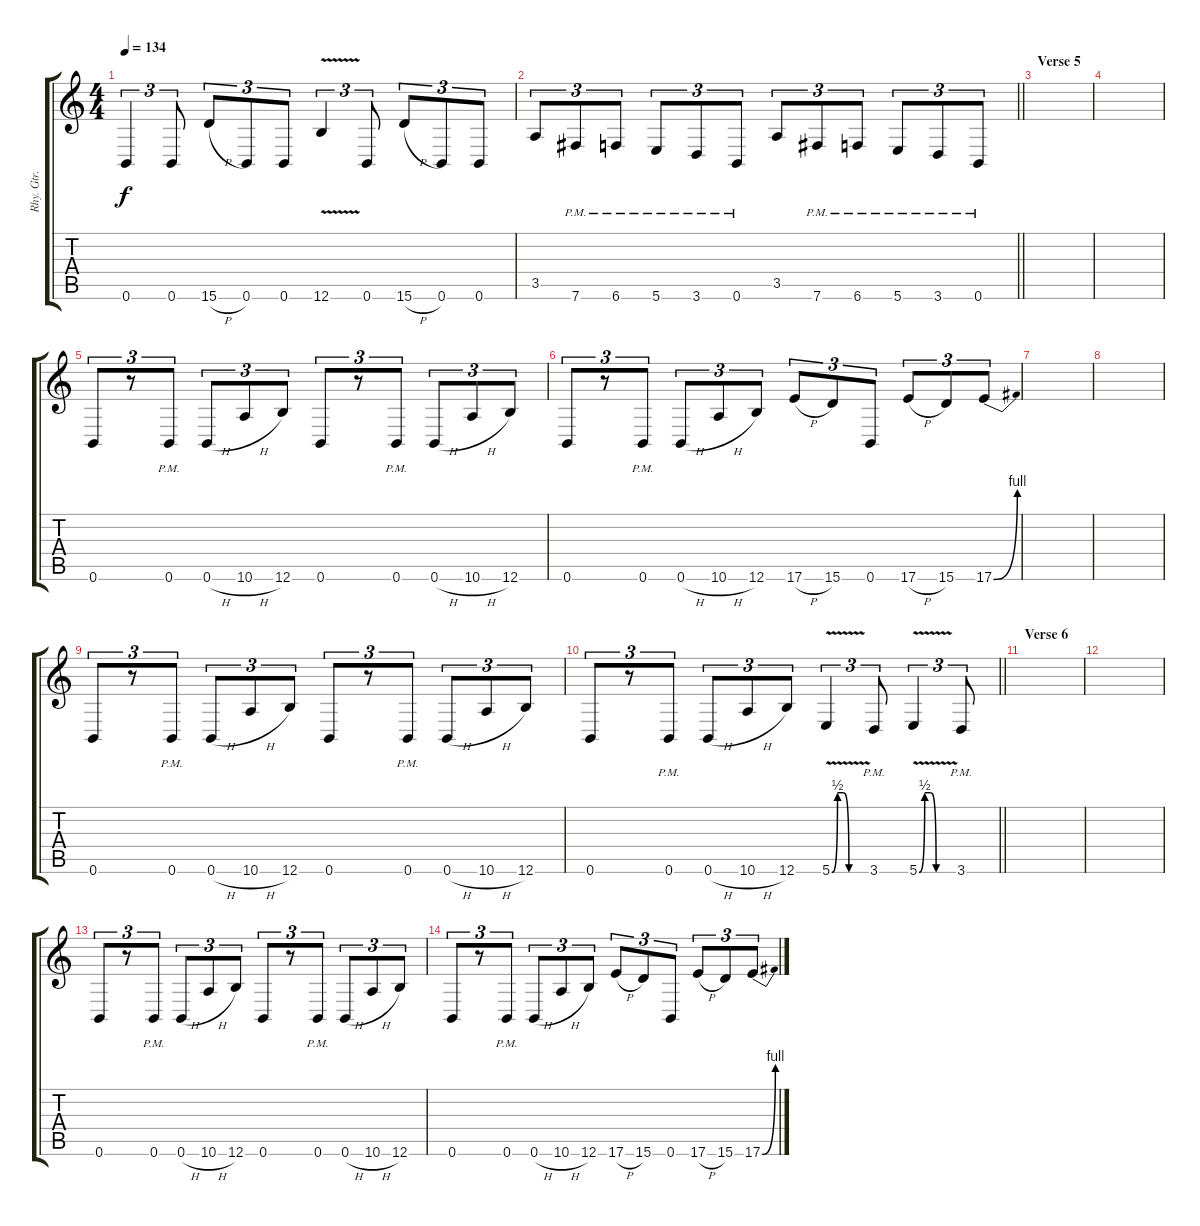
\track ("Rhy. Gtr. 2" "Rhy. Gtr. ") {instrument distortionguitar}
\staff {score tabs}
\tuning (Db4 Ab3 E3 B2 Gb2 B1) {hide}
\ts (4 4)
\tempo 134
\clef g2
\ks c
0.6.4{tu (3 2) dy f} 0.6.8{tu (3 2)} 15.6{h}.8{tu (3 2)} 0.6.8{tu (3 2)} 0.6.8{tu (3 2)} 12.6{v}.4{tu (3 2)} 0.6.8{tu (3 2)} 15.6{h}.8{tu (3 2)} 0.6.8{tu (3 2)} 0.6.8{tu (3 2)} |
\barLineRight lightlight
3.5.8{tu (3 2)} 7.6{pm}.8{tu (3 2)} 6.6{pm}.8{tu (3 2)} 5.6{pm}.8{tu (3 2)} 3.6{pm}.8{tu (3 2)} 0.6{pm}.8{tu (3 2)} 3.5.8{tu (3 2)} 7.6{pm}.8{tu (3 2)} 6.6{pm}.8{tu (3 2)} 5.6{pm}.8{tu (3 2)} 3.6{pm}.8{tu (3 2)} 0.6{pm}.8{tu (3 2)} |
\section ("" "Verse 5")
|
|
0.6.8{tu (3 2)} r.8{tu (3 2)} 0.6{pm}.8{tu (3 2)} 0.6{h}.8{tu (3 2)} 10.6{h}.8{tu (3 2)} 12.6.8{tu (3 2)} 0.6.8{tu (3 2)} r.8{tu (3 2)} 0.6{pm}.8{tu (3 2)} 0.6{h}.8{tu (3 2)} 10.6{h}.8{tu (3 2)} 12.6.8{tu (3 2)} |
0.6.8{tu (3 2)} r.8{tu (3 2)} 0.6{pm}.8{tu (3 2)} 0.6{h}.8{tu (3 2)} 10.6{h}.8{tu (3 2)} 12.6.8{tu (3 2)} 17.6{h}.8{tu (3 2)} 15.6.8{tu (3 2)} 0.6.8{tu (3 2)} 17.6{h}.8{tu (3 2)} 15.6.8{tu (3 2)} 17.6{be (bend 0 0 60 4)}.8{tu (3 2)} |
|
|
0.6.8{tu (3 2)} r.8{tu (3 2)} 0.6{pm}.8{tu (3 2)} 0.6{h}.8{tu (3 2)} 10.6{h}.8{tu (3 2)} 12.6.8{tu (3 2)} 0.6.8{tu (3 2)} r.8{tu (3 2)} 0.6{pm}.8{tu (3 2)} 0.6{h}.8{tu (3 2)} 10.6{h}.8{tu (3 2)} 12.6.8{tu (3 2)} |
\barLineRight lightlight
0.6.8{tu (3 2)} r.8{tu (3 2)} 0.6{pm}.8{tu (3 2)} 0.6{h}.8{tu (3 2)} 10.6{h}.8{tu (3 2)} 12.6.8{tu (3 2)} 5.6{be (custom 0 0 10 2 20 2 30 0 60 0) v}.4{tu (3 2)} 3.6{pm}.8{tu (3 2)} 5.6{be (custom 0 0 10 2 20 2 30 0 60 0) v}.4{tu (3 2)} 3.6{pm}.8{tu (3 2)} |
\section ("" "Verse 6")
|
|
0.6.8{tu (3 2)} r.8{tu (3 2)} 0.6{pm}.8{tu (3 2)} 0.6{h}.8{tu (3 2)} 10.6{h}.8{tu (3 2)} 12.6.8{tu (3 2)} 0.6.8{tu (3 2)} r.8{tu (3 2)} 0.6{pm}.8{tu (3 2)} 0.6{h}.8{tu (3 2)} 10.6{h}.8{tu (3 2)} 12.6.8{tu (3 2)} |
0.6.8{tu (3 2)} r.8{tu (3 2)} 0.6{pm}.8{tu (3 2)} 0.6{h}.8{tu (3 2)} 10.6{h}.8{tu (3 2)} 12.6.8{tu (3 2)} 17.6{h}.8{tu (3 2)} 15.6.8{tu (3 2)} 0.6.8{tu (3 2)} 17.6{h}.8{tu (3 2)} 15.6.8{tu (3 2)} 17.6{be (bend 0 0 60 4)}.8{tu (3 2)}
